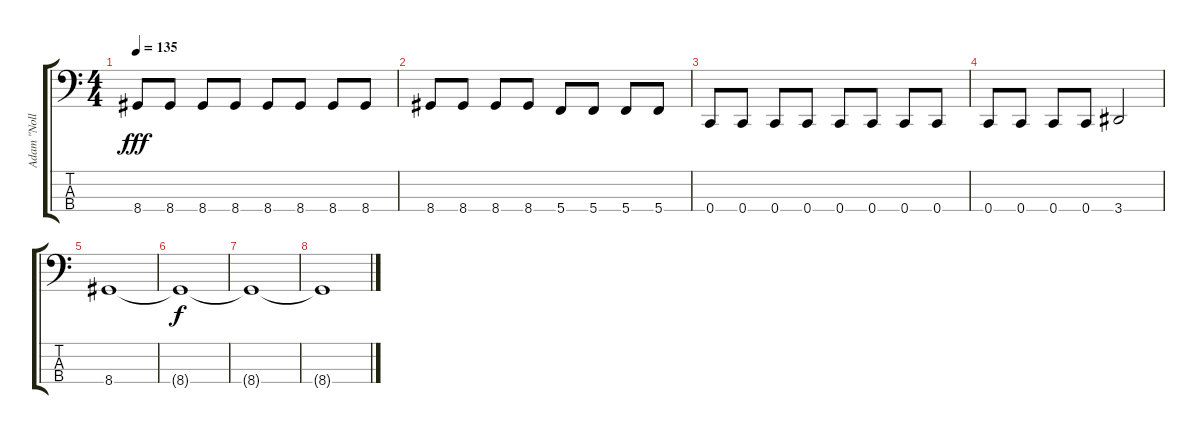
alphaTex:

\track ("Adam \"Nolly\" Getgood - Bass" "Adam \"Noll") {instrument electricbassfinger}
\staff {score tabs}
\tuning (F2 C2 G1 C1) {hide}
\ts (4 4)
\tempo 135
\clef f4
\ks c
8.4.8{dy fff} 8.4.8 8.4.8 8.4.8 8.4.8 8.4.8 8.4.8 8.4.8 |
8.4.8 8.4.8 8.4.8 8.4.8 5.4.8 5.4.8 5.4.8 5.4.8 |
0.4.8 0.4.8 0.4.8 0.4.8 0.4.8 0.4.8 0.4.8 0.4.8 |
0.4.8 0.4.8 0.4.8 0.4.8 3.4.2 |
8.4.1{volume 0} |
8.4{t}.1{dy f} |
8.4{t}.1 |
8.4{t}.1
